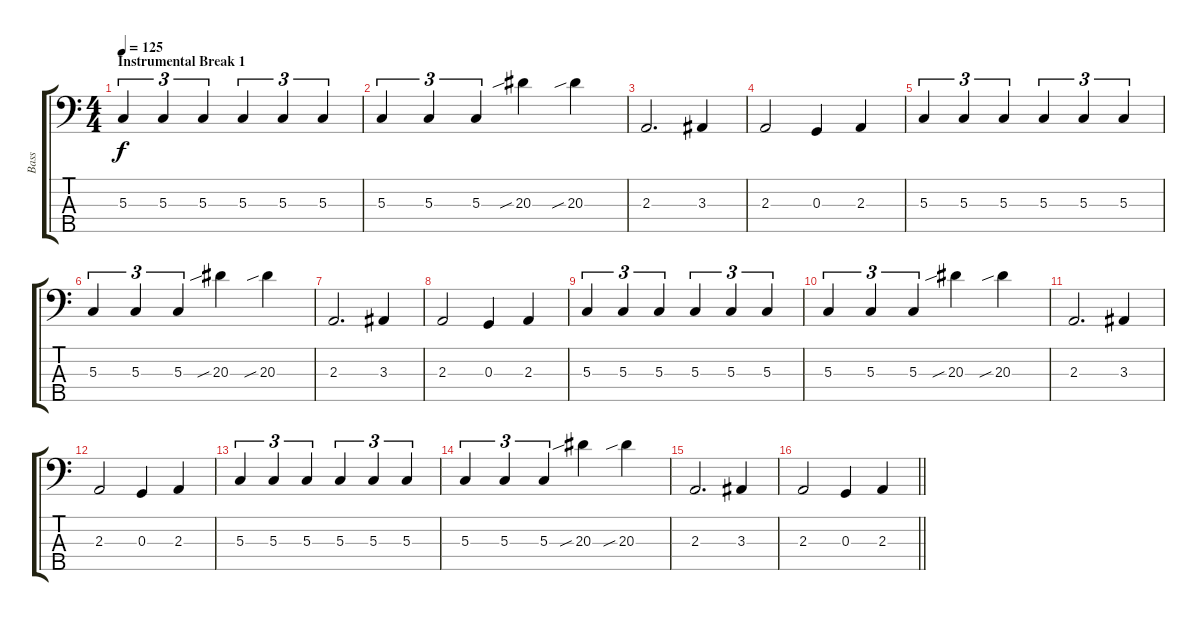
\track (" Bass" " Bass") {instrument electricbassfinger}
\staff {score tabs}
\tuning (F2 C2 G1 D1 A0) {hide}
\ts (4 4)
\section ("" "Instrumental Break 1")
\tempo 125
\clef f4
\ks c
5.3.4{tu (3 2) dy f} 5.3.4{tu (3 2)} 5.3.4{tu (3 2)} 5.3.4{tu (3 2)} 5.3.4{tu (3 2)} 5.3.4{tu (3 2)} |
5.3.4{tu (3 2)} 5.3.4{tu (3 2)} 5.3.4{tu (3 2)} 20.3{sib}.4 20.3{sib}.4 |
2.3.2{d} 3.3.4 |
2.3.2 0.3.4 2.3.4 |
5.3.4{tu (3 2)} 5.3.4{tu (3 2)} 5.3.4{tu (3 2)} 5.3.4{tu (3 2)} 5.3.4{tu (3 2)} 5.3.4{tu (3 2)} |
5.3.4{tu (3 2)} 5.3.4{tu (3 2)} 5.3.4{tu (3 2)} 20.3{sib}.4 20.3{sib}.4 |
2.3.2{d} 3.3.4 |
2.3.2 0.3.4 2.3.4 |
5.3.4{tu (3 2)} 5.3.4{tu (3 2)} 5.3.4{tu (3 2)} 5.3.4{tu (3 2)} 5.3.4{tu (3 2)} 5.3.4{tu (3 2)} |
5.3.4{tu (3 2)} 5.3.4{tu (3 2)} 5.3.4{tu (3 2)} 20.3{sib}.4 20.3{sib}.4 |
2.3.2{d} 3.3.4 |
2.3.2 0.3.4 2.3.4 |
5.3.4{tu (3 2)} 5.3.4{tu (3 2)} 5.3.4{tu (3 2)} 5.3.4{tu (3 2)} 5.3.4{tu (3 2)} 5.3.4{tu (3 2)} |
5.3.4{tu (3 2)} 5.3.4{tu (3 2)} 5.3.4{tu (3 2)} 20.3{sib}.4 20.3{sib}.4 |
2.3.2{d} 3.3.4 |
\barLineRight lightlight
2.3.2 0.3.4 2.3.4
